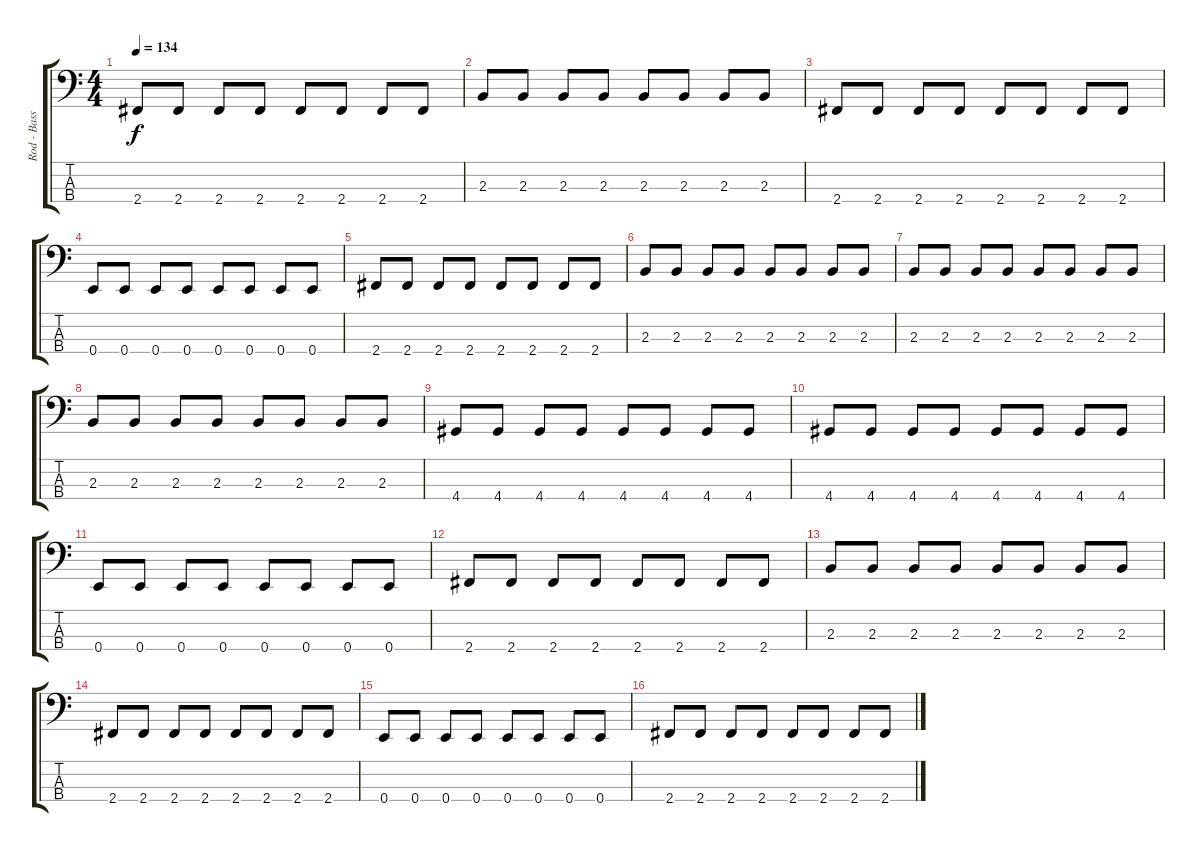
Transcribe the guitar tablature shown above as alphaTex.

\track ("Rod - Bass" "Rod - Bass") {instrument electricbassfinger}
\staff {score tabs}
\tuning (G2 D2 A1 E1) {hide}
\ts (4 4)
\tempo 134
\clef f4
\ks c
2.4.8{dy f} 2.4.8 2.4.8 2.4.8 2.4.8 2.4.8 2.4.8 2.4.8 |
2.3.8 2.3.8 2.3.8 2.3.8 2.3.8 2.3.8 2.3.8 2.3.8 |
2.4.8 2.4.8 2.4.8 2.4.8 2.4.8 2.4.8 2.4.8 2.4.8 |
0.4.8 0.4.8 0.4.8 0.4.8 0.4.8 0.4.8 0.4.8 0.4.8 |
2.4.8 2.4.8 2.4.8 2.4.8 2.4.8 2.4.8 2.4.8 2.4.8 |
2.3.8 2.3.8 2.3.8 2.3.8 2.3.8 2.3.8 2.3.8 2.3.8 |
2.3.8 2.3.8 2.3.8 2.3.8 2.3.8 2.3.8 2.3.8 2.3.8 |
2.3.8 2.3.8 2.3.8 2.3.8 2.3.8 2.3.8 2.3.8 2.3.8 |
4.4.8 4.4.8 4.4.8 4.4.8 4.4.8 4.4.8 4.4.8 4.4.8 |
4.4.8 4.4.8 4.4.8 4.4.8 4.4.8 4.4.8 4.4.8 4.4.8 |
0.4.8 0.4.8 0.4.8 0.4.8 0.4.8 0.4.8 0.4.8 0.4.8 |
2.4.8 2.4.8 2.4.8 2.4.8 2.4.8 2.4.8 2.4.8 2.4.8 |
2.3.8 2.3.8 2.3.8 2.3.8 2.3.8 2.3.8 2.3.8 2.3.8 |
2.4.8 2.4.8 2.4.8 2.4.8 2.4.8 2.4.8 2.4.8 2.4.8 |
0.4.8 0.4.8 0.4.8 0.4.8 0.4.8 0.4.8 0.4.8 0.4.8 |
2.4.8 2.4.8 2.4.8 2.4.8 2.4.8 2.4.8 2.4.8 2.4.8
